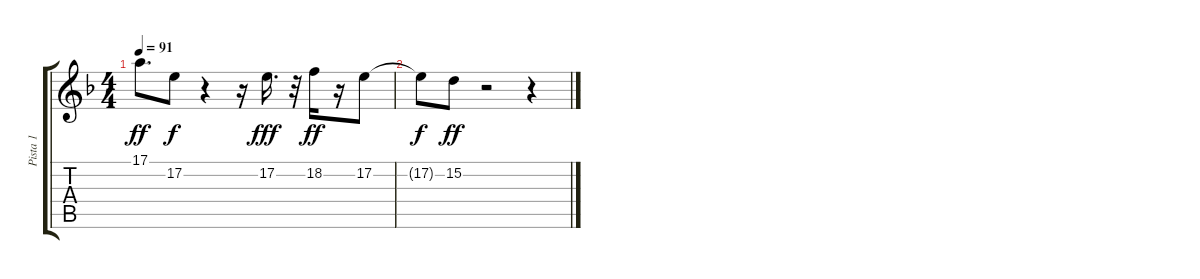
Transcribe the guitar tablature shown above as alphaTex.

\track ("Pista 1" "Pista 1") {instrument panflute}
\staff {score tabs}
\tuning (E4 B3 G3 D3 A2 E2) {hide}
\ts (4 4)
\tempo 91
\clef g2
\ks f
17.1.8{d dy ff volume 4} 17.2.8{dy f volume 4} r.4 r.16 17.2.16{d dy fff volume 2} r.32 18.2.16{dy ff volume 2} r.16 17.2.8{volume 1} |
17.2{t}.8{dy f} 15.2.8{dy ff volume 0} r.2 r.4
